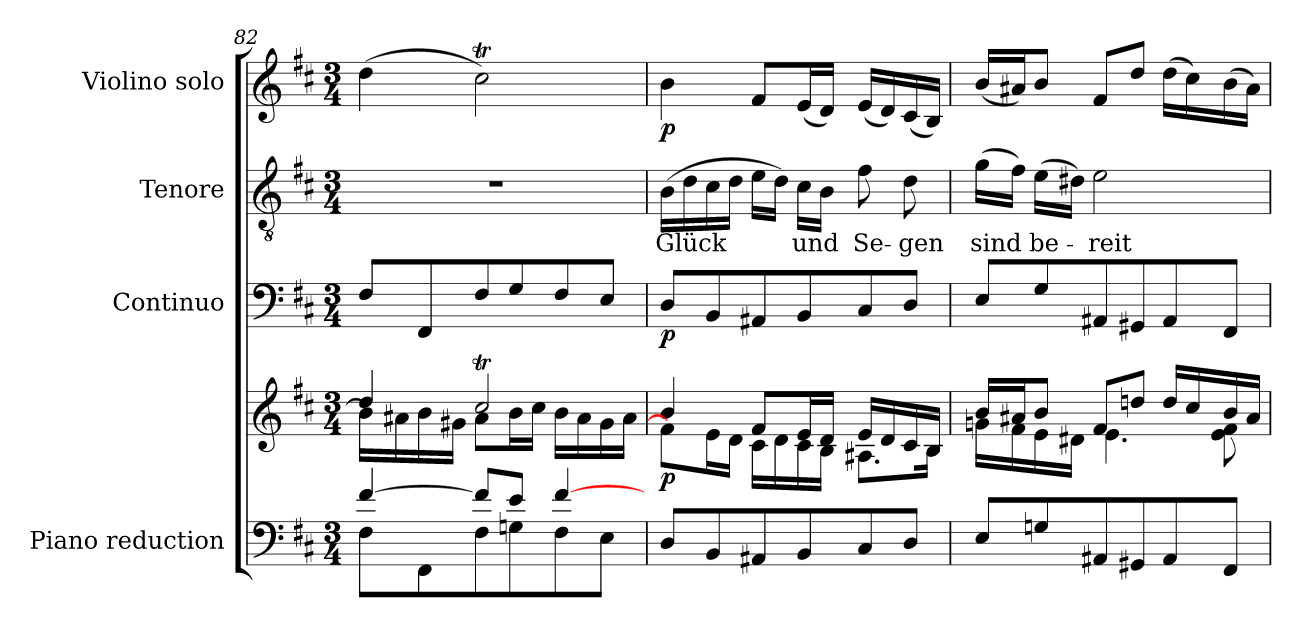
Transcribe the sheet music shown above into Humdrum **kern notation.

**kern	**kern	**dynam	**kern	**dynam	**kern	**text	**kern	**dynam
*part4	*part4	*part4	*part3	*part3	*part2	*part2	*part1	*part1
*staff5	*staff4	*staff4/5	*staff3	*staff3	*staff2	*staff2	*staff1	*staff1
*I"Piano reduction	*	*	*I"Continuo	*	*I"Tenore	*	*I"Violino solo	*
*I'Pno	*	*	*	*	*	*	*I'Vln	*
*clefF4	*clefG2	*	*clefF4	*	*clefGv2	*	*clefG2	*
*k[f#c#]	*k[f#c#]	*	*k[f#c#]	*	*k[f#c#]	*	*k[f#c#]	*
*M3/4	*M3/4	*	*M3/4	*	*M3/4	*	*M3/4	*
=82	=82	=82	=82	=82	=82	=82	=82	=82
*^	*^	*	*	*	*	*	*	*
[4f#/	8F#\L	4dd/	16b\LL]	.	8F#/L	.	2.r	.	(4dd\	.
.	.	.	16a#X\	.	.	.	.	.	.	.
.	8FF#\	.	16b\	.	8FF#/	.	.	.	.	.
.	.	.	16g#X\JJ	.	.	.	.	.	.	.
8f#/L]	8F#\	2cc#t/	8a#\L	.	8F#/	.	.	.	2cc#t\)	.
8e/J	8Gn\	.	16b\L	.	8G/	.	.	.	.	.
.	.	.	16cc#\JJ	.	.	.	.	.	.	.
[<4f#/	8F#\	.	16b\LL	.	8F#/	.	.	.	.	.
.	.	.	16a#\	.	.	.	.	.	.	.
.	8E\J	.	16g#\	.	8E/J	.	.	.	.	.
.	.	.	16a#\JJ	.	.	.	.	.	.	.
*v	*v	*	*	*	*	*	*	*	*	*
!!LO:LB:g=z
=83	=83	=83	=83	=83	=83	=83	=83	=83	=83
!	!	!	!LO:DY:b	!	!LO:DY:b	!	!LO:LY:b	!	!LO:DY:b
8D/L	4b/	8f#\L]	p	8D/L	p	(16B\LL	Glück	4b\	p
.	.	.	.	.	.	16d\	.	.	.
8BB/	.	16e\L	.	8BB/	.	16c#\	.	.	.
.	.	16d\JJ	.	.	.	16d\JJ	.	.	.
8AA#X/	8f#/L	16c#\LL	.	8AA#X/	.	16e\LL	.	8f#/L	.
.	.	16d\	.	.	.	16d\JJ)	.	.	.
!	!	!	!	!	!	!	!LO:LY:b	!	!
8BB/	16e/L	16c#\	.	8BB/	.	16c#\LL	und	(16e/L	.
.	16d/JJ	16B\JJ	.	.	.	16B\JJ	.	16d/JJ)	.
!	!	!	!	!	!	!	!LO:LY:b	!	!
8C#/	16e/LL	8.A#X\L	.	8C#/	.	8f#\	Se-	(16e/LL	.
.	16d/	.	.	.	.	.	.	16d/)	.
!	!	!	!	!	!	!	!LO:LY:b	!	!
8D/J	16c#/	.	.	8D/J	.	8d\	-gen	(16c#/	.
.	16B/JJ	16B\Jk	.	.	.	.	.	16B/JJ)	.
=84	=84	=84	=84	=84	=84	=84	=84	=84	=84
!	!	!	!	!	!	!	!LO:LY:b	!	!
8E/L	16b/LL	16gn\LL	.	8E/L	.	(16g\LL	sind	(16b/LL	.
.	16a#X/J	16f#\	.	.	.	16f#\JJ)	.	16a#X/J)	.
!	!	!	!	!	!	!	!LO:LY:b	!	!
8Gn/	8b/J	16e\	.	8G/	.	(16e\LL	be-	8b/J	.
.	.	16d#X\JJ	.	.	.	16d#X\JJ)	.	.	.
!	!	!	!	!	!	!	!LO:LY:b	!	!
8AA#X/	8f#/L	4.e\	.	8AA#X/	.	2e\	-reit	8f#/L	.
8GG#X/	8ddn/J	.	.	8GG#X/	.	.	.	8dd/J	.
8AA#/	16dd/LL	.	.	8AA#/	.	.	.	(16dd\LL	.
.	16cc#/	.	.	.	.	.	.	16cc#\)	.
8FF#/J	16b/	8e\ 8f#\	.	8FF#/J	.	.	.	(16b\	.
.	16a#/JJ	.	.	.	.	.	.	16a#\JJ)	.
*	*v	*v	*	*	*	*	*	*	*
=	=	=	=	=	=	=	=	=
*-	*-	*-	*-	*-	*-	*-	*-	*-
